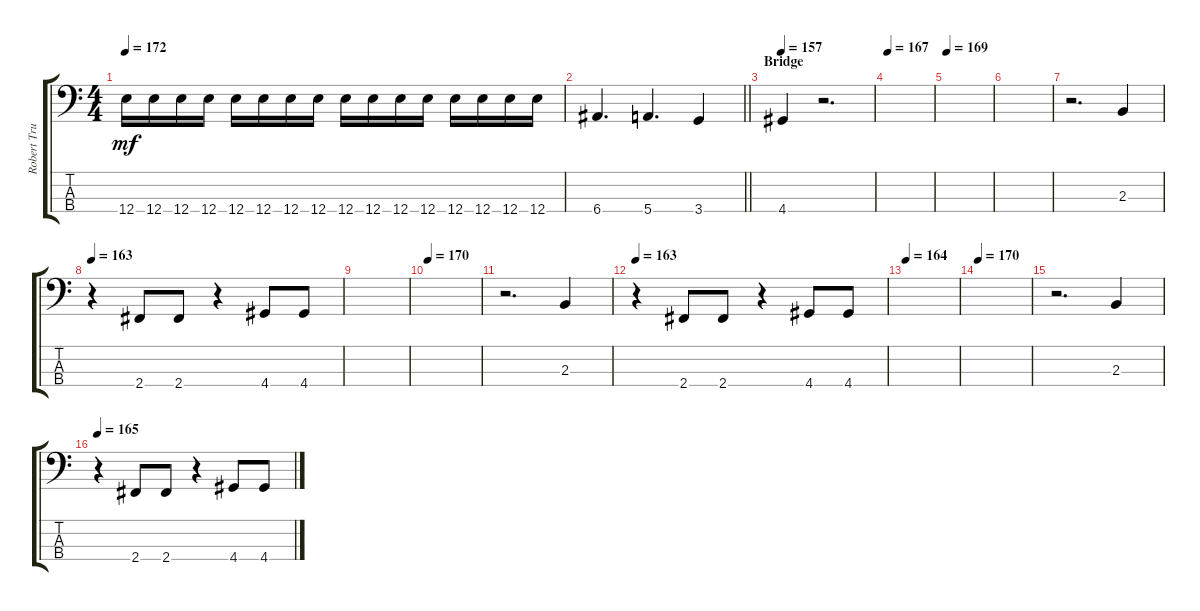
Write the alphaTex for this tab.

\track ("Robert Trujillo" "Robert Tru") {instrument electricbasspick}
\staff {score tabs}
\tuning (G2 D2 A1 E1) {hide}
\ts (4 4)
\tempo 172
\clef f4
\ks c
12.4.16{dy mf} 12.4.16 12.4.16 12.4.16 12.4.16 12.4.16 12.4.16 12.4.16 12.4.16 12.4.16 12.4.16 12.4.16 12.4.16 12.4.16 12.4.16 12.4.16 |
\barLineRight lightlight
6.4.4{d} 5.4.4{d} 3.4.4 |
\section ("" "Bridge")
\tempo 157
4.4.4 r.2{d} |
\tempo 167
|
\tempo 169
|
|
r.2{d} 2.3.4 |
\tempo 163
r.4 2.4.8 2.4.8 r.4 4.4.8 4.4.8 |
|
\tempo 170
|
r.2{d} 2.3.4 |
\tempo 163
r.4 2.4.8 2.4.8 r.4 4.4.8 4.4.8 |
\tempo 164
|
\tempo 170
|
r.2{d} 2.3.4 |
\tempo 165
r.4 2.4.8 2.4.8 r.4 4.4.8 4.4.8
